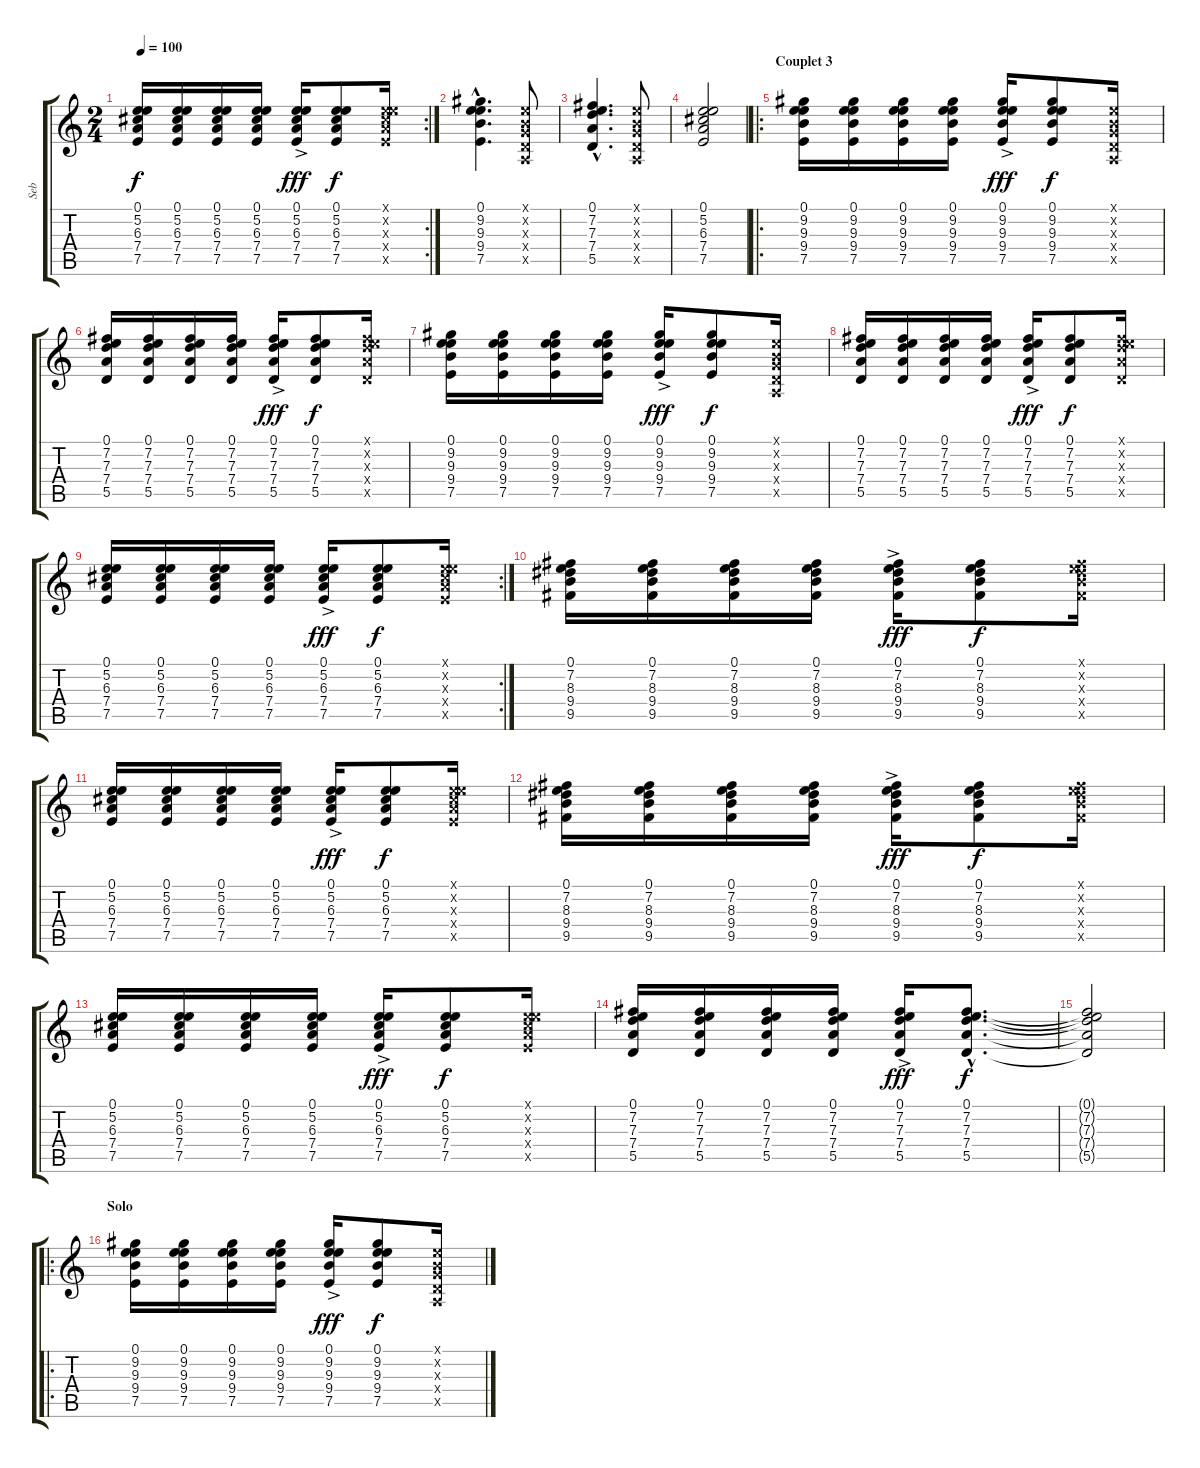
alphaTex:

\track ("Seb" "Seb") {instrument acousticguitarsteel}
\staff {score tabs}
\tuning (E4 B3 G3 D3 A2 E2) {hide}
\rc 2
\ts (2 4)
\tempo 100
\clef g2
\ks c
(0.1 5.2 6.3 7.4 7.5).16{dy f} (0.1 5.2 6.3 7.4 7.5).16 (0.1 5.2 6.3 7.4 7.5).16 (0.1 5.2 6.3 7.4 7.5).16 (0.1{ac} 5.2{ac} 6.3{ac} 7.4{ac} 7.5{ac}).16{dy fff} (0.1 5.2 6.3 7.4 7.5).8{dy f} (0.1{x} 5.2{x} 6.3{x} 7.4{x} 7.5{x}).16 |
(0.1{hac} 9.2{hac} 9.3{hac} 9.4{hac} 7.5{hac}).4{d} (0.1{x} 0.2{x} 0.3{x} 0.4{x} 0.5{x}).8 |
(0.1{hac} 7.2{hac} 7.3{hac} 7.4{hac} 5.5{hac}).4{d} (0.1{x} 0.2{x} 0.3{x} 0.4{x} 0.5{x}).8 |
(0.1 5.2 6.3 7.4 7.5).2 |
\ro
\section ("" "Couplet 3")
(0.1 9.2 9.3 9.4 7.5).16 (0.1 9.2 9.3 9.4 7.5).16 (0.1 9.2 9.3 9.4 7.5).16 (0.1 9.2 9.3 9.4 7.5).16 (0.1{ac} 9.2{ac} 9.3{ac} 9.4{ac} 7.5{ac}).16{dy fff} (0.1 9.2 9.3 9.4 7.5).8{dy f} (0.1{x} 0.2{x} 0.3{x} 0.4{x} 0.5{x}).16 |
(0.1 7.2 7.3 7.4 5.5).16 (0.1 7.2 7.3 7.4 5.5).16 (0.1 7.2 7.3 7.4 5.5).16 (0.1 7.2 7.3 7.4 5.5).16 (0.1{ac} 7.2{ac} 7.3{ac} 7.4{ac} 5.5{ac}).16{dy fff} (0.1 7.2 7.3 7.4 5.5).8{dy f} (0.1{x} 7.2{x} 7.3{x} 7.4{x} 5.5{x}).16 |
(0.1 9.2 9.3 9.4 7.5).16 (0.1 9.2 9.3 9.4 7.5).16 (0.1 9.2 9.3 9.4 7.5).16 (0.1 9.2 9.3 9.4 7.5).16 (0.1{ac} 9.2{ac} 9.3{ac} 9.4{ac} 7.5{ac}).16{dy fff} (0.1 9.2 9.3 9.4 7.5).8{dy f} (0.1{x} 0.2{x} 0.3{x} 0.4{x} 0.5{x}).16 |
(0.1 7.2 7.3 7.4 5.5).16 (0.1 7.2 7.3 7.4 5.5).16 (0.1 7.2 7.3 7.4 5.5).16 (0.1 7.2 7.3 7.4 5.5).16 (0.1{ac} 7.2{ac} 7.3{ac} 7.4{ac} 5.5{ac}).16{dy fff} (0.1 7.2 7.3 7.4 5.5).8{dy f} (0.1{x} 7.2{x} 7.3{x} 7.4{x} 5.5{x}).16 |
\rc 2
(0.1 5.2 6.3 7.4 7.5).16 (0.1 5.2 6.3 7.4 7.5).16 (0.1 5.2 6.3 7.4 7.5).16 (0.1 5.2 6.3 7.4 7.5).16 (0.1{ac} 5.2{ac} 6.3{ac} 7.4{ac} 7.5{ac}).16{dy fff} (0.1 5.2 6.3 7.4 7.5).8{dy f} (0.1{x} 5.2{x} 6.3{x} 7.4{x} 7.5{x}).16 |
(0.1 7.2 8.3 9.4 9.5).16 (0.1 7.2 8.3 9.4 9.5).16 (0.1 7.2 8.3 9.4 9.5).16 (0.1 7.2 8.3 9.4 9.5).16 (0.1{ac} 7.2{ac} 8.3{ac} 9.4{ac} 9.5{ac}).16{dy fff} (0.1 7.2 8.3 9.4 9.5).8{dy f} (0.1{x} 7.2{x} 8.3{x} 9.4{x} 9.5{x}).16 |
(0.1 5.2 6.3 7.4 7.5).16 (0.1 5.2 6.3 7.4 7.5).16 (0.1 5.2 6.3 7.4 7.5).16 (0.1 5.2 6.3 7.4 7.5).16 (0.1{ac} 5.2{ac} 6.3{ac} 7.4{ac} 7.5{ac}).16{dy fff} (0.1 5.2 6.3 7.4 7.5).8{dy f} (0.1{x} 5.2{x} 6.3{x} 7.4{x} 7.5{x}).16 |
(0.1 7.2 8.3 9.4 9.5).16 (0.1 7.2 8.3 9.4 9.5).16 (0.1 7.2 8.3 9.4 9.5).16 (0.1 7.2 8.3 9.4 9.5).16 (0.1{ac} 7.2{ac} 8.3{ac} 9.4{ac} 9.5{ac}).16{dy fff} (0.1 7.2 8.3 9.4 9.5).8{dy f} (0.1{x} 7.2{x} 8.3{x} 9.4{x} 9.5{x}).16 |
(0.1 5.2 6.3 7.4 7.5).16 (0.1 5.2 6.3 7.4 7.5).16 (0.1 5.2 6.3 7.4 7.5).16 (0.1 5.2 6.3 7.4 7.5).16 (0.1{ac} 5.2{ac} 6.3{ac} 7.4{ac} 7.5{ac}).16{dy fff} (0.1 5.2 6.3 7.4 7.5).8{dy f} (0.1{x} 5.2{x} 6.3{x} 7.4{x} 7.5{x}).16 |
(0.1 7.2 7.3 7.4 5.5).16 (0.1 7.2 7.3 7.4 5.5).16 (0.1 7.2 7.3 7.4 5.5).16 (0.1 7.2 7.3 7.4 5.5).16 (0.1{ac} 7.2{ac} 7.3{ac} 7.4{ac} 5.5{ac}).16{dy fff} (0.1{hac} 7.2{hac} 7.3{hac} 7.4{hac} 5.5{hac}).8{d dy f} |
(0.1{t} 7.2{t} 7.3{t} 7.4{t} 5.5{t}).2 |
\ro
\section ("" "Solo")
(0.1 9.2 9.3 9.4 7.5).16 (0.1 9.2 9.3 9.4 7.5).16 (0.1 9.2 9.3 9.4 7.5).16 (0.1 9.2 9.3 9.4 7.5).16 (0.1{ac} 9.2{ac} 9.3{ac} 9.4{ac} 7.5{ac}).16{dy fff} (0.1 9.2 9.3 9.4 7.5).8{dy f} (0.1{x} 0.2{x} 0.3{x} 0.4{x} 0.5{x}).16
